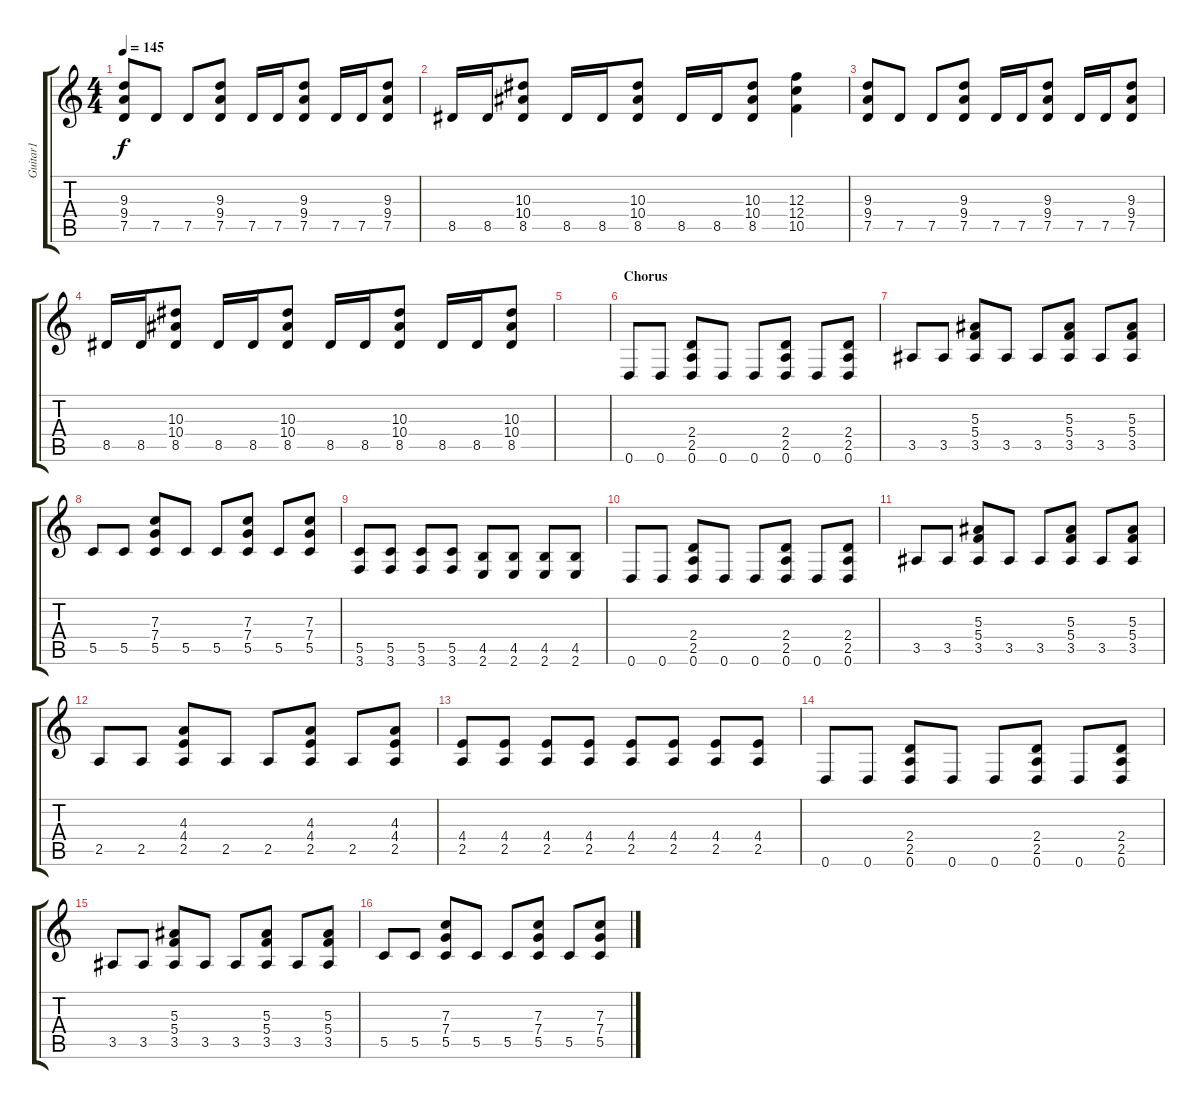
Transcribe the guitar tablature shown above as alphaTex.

\track ("Guitar1" "Guitar1") {instrument distortionguitar}
\staff {score tabs}
\tuning (D4 A3 F3 C3 G2 D2) {hide}
\ts (4 4)
\tempo 145
\clef g2
\ks c
(9.3 9.4 7.5).8{dy f} 7.5.8 7.5.8 (9.3 9.4 7.5).8 7.5.16 7.5.16 (9.3 9.4 7.5).8 7.5.16 7.5.16 (9.3 9.4 7.5).8 |
8.5.16 8.5.16 (10.3 10.4 8.5).8 8.5.16 8.5.16 (10.3 10.4 8.5).8 8.5.16 8.5.16 (10.3 10.4 8.5).8 (12.3 12.4 10.5).4 |
(9.3 9.4 7.5).8 7.5.8 7.5.8 (9.3 9.4 7.5).8 7.5.16 7.5.16 (9.3 9.4 7.5).8 7.5.16 7.5.16 (9.3 9.4 7.5).8 |
8.5.16 8.5.16 (10.3 10.4 8.5).8 8.5.16 8.5.16 (10.3 10.4 8.5).8 8.5.16 8.5.16 (10.3 10.4 8.5).8 8.5.16 8.5.16 (10.3 10.4 8.5).8 |
|
\section ("" "Chorus")
0.6.8 0.6.8 (2.4 2.5 0.6).8 0.6.8 0.6.8 (2.4 2.5 0.6).8 0.6.8 (2.4 2.5 0.6).8 |
3.5.8 3.5.8 (5.3 5.4 3.5).8 3.5.8 3.5.8 (5.3 5.4 3.5).8 3.5.8 (5.3 5.4 3.5).8 |
5.5.8 5.5.8 (7.3 7.4 5.5).8 5.5.8 5.5.8 (7.3 7.4 5.5).8 5.5.8 (7.3 7.4 5.5).8 |
(5.5 3.6).8 (5.5 3.6).8 (5.5 3.6).8 (5.5 3.6).8 (4.5 2.6).8 (4.5 2.6).8 (4.5 2.6).8 (4.5 2.6).8 |
0.6.8 0.6.8 (2.4 2.5 0.6).8 0.6.8 0.6.8 (2.4 2.5 0.6).8 0.6.8 (2.4 2.5 0.6).8 |
3.5.8 3.5.8 (5.3 5.4 3.5).8 3.5.8 3.5.8 (5.3 5.4 3.5).8 3.5.8 (5.3 5.4 3.5).8 |
2.5.8 2.5.8 (4.3 4.4 2.5).8 2.5.8 2.5.8 (4.3 4.4 2.5).8 2.5.8 (4.3 4.4 2.5).8 |
(4.4 2.5).8 (4.4 2.5).8 (4.4 2.5).8 (4.4 2.5).8 (4.4 2.5).8 (4.4 2.5).8 (4.4 2.5).8 (4.4 2.5).8 |
0.6.8 0.6.8 (2.4 2.5 0.6).8 0.6.8 0.6.8 (2.4 2.5 0.6).8 0.6.8 (2.4 2.5 0.6).8 |
3.5.8 3.5.8 (5.3 5.4 3.5).8 3.5.8 3.5.8 (5.3 5.4 3.5).8 3.5.8 (5.3 5.4 3.5).8 |
5.5.8 5.5.8 (7.3 7.4 5.5).8 5.5.8 5.5.8 (7.3 7.4 5.5).8 5.5.8 (7.3 7.4 5.5).8
